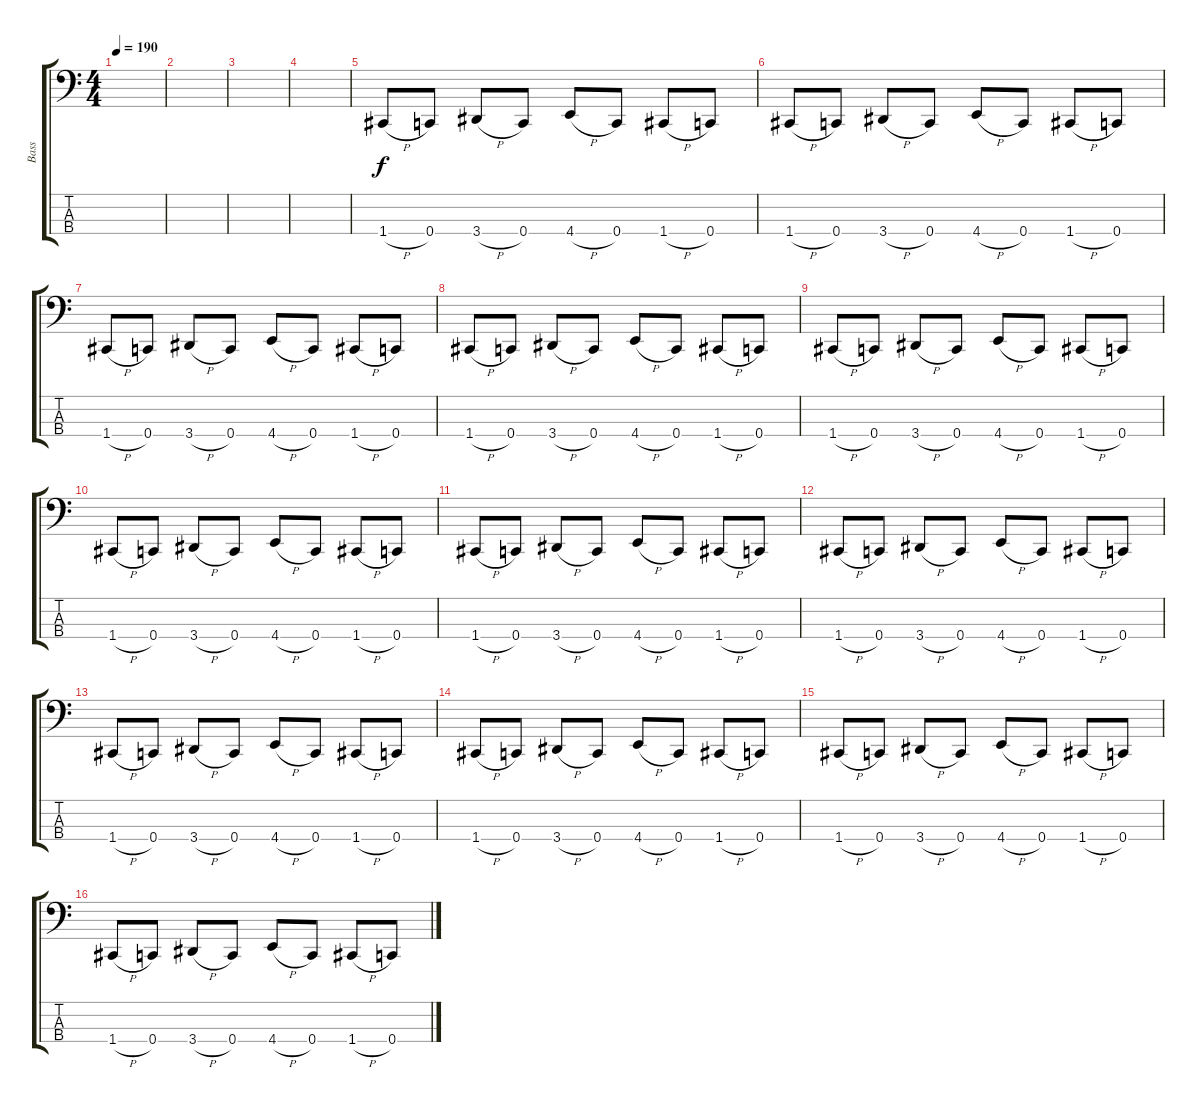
\track ("Bass" "Bass") {instrument electricbasspick}
\staff {score tabs}
\tuning (F2 C2 G1 C1) {hide}
\ts (4 4)
\tempo 190
\clef f4
\ks c
|
|
|
|
1.4{h}.8 0.4.8 3.4{h}.8 0.4.8 4.4{h}.8 0.4.8 1.4{h}.8 0.4.8 |
1.4{h}.8 0.4.8 3.4{h}.8 0.4.8 4.4{h}.8 0.4.8 1.4{h}.8 0.4.8 |
1.4{h}.8 0.4.8 3.4{h}.8 0.4.8 4.4{h}.8 0.4.8 1.4{h}.8 0.4.8 |
1.4{h}.8 0.4.8 3.4{h}.8 0.4.8 4.4{h}.8 0.4.8 1.4{h}.8 0.4.8 |
1.4{h}.8 0.4.8 3.4{h}.8 0.4.8 4.4{h}.8 0.4.8 1.4{h}.8 0.4.8 |
1.4{h}.8 0.4.8 3.4{h}.8 0.4.8 4.4{h}.8 0.4.8 1.4{h}.8 0.4.8 |
1.4{h}.8 0.4.8 3.4{h}.8 0.4.8 4.4{h}.8 0.4.8 1.4{h}.8 0.4.8 |
1.4{h}.8 0.4.8 3.4{h}.8 0.4.8 4.4{h}.8 0.4.8 1.4{h}.8 0.4.8 |
1.4{h}.8 0.4.8 3.4{h}.8 0.4.8 4.4{h}.8 0.4.8 1.4{h}.8 0.4.8 |
1.4{h}.8 0.4.8 3.4{h}.8 0.4.8 4.4{h}.8 0.4.8 1.4{h}.8 0.4.8 |
1.4{h}.8 0.4.8 3.4{h}.8 0.4.8 4.4{h}.8 0.4.8 1.4{h}.8 0.4.8 |
1.4{h}.8 0.4.8 3.4{h}.8 0.4.8 4.4{h}.8 0.4.8 1.4{h}.8 0.4.8
